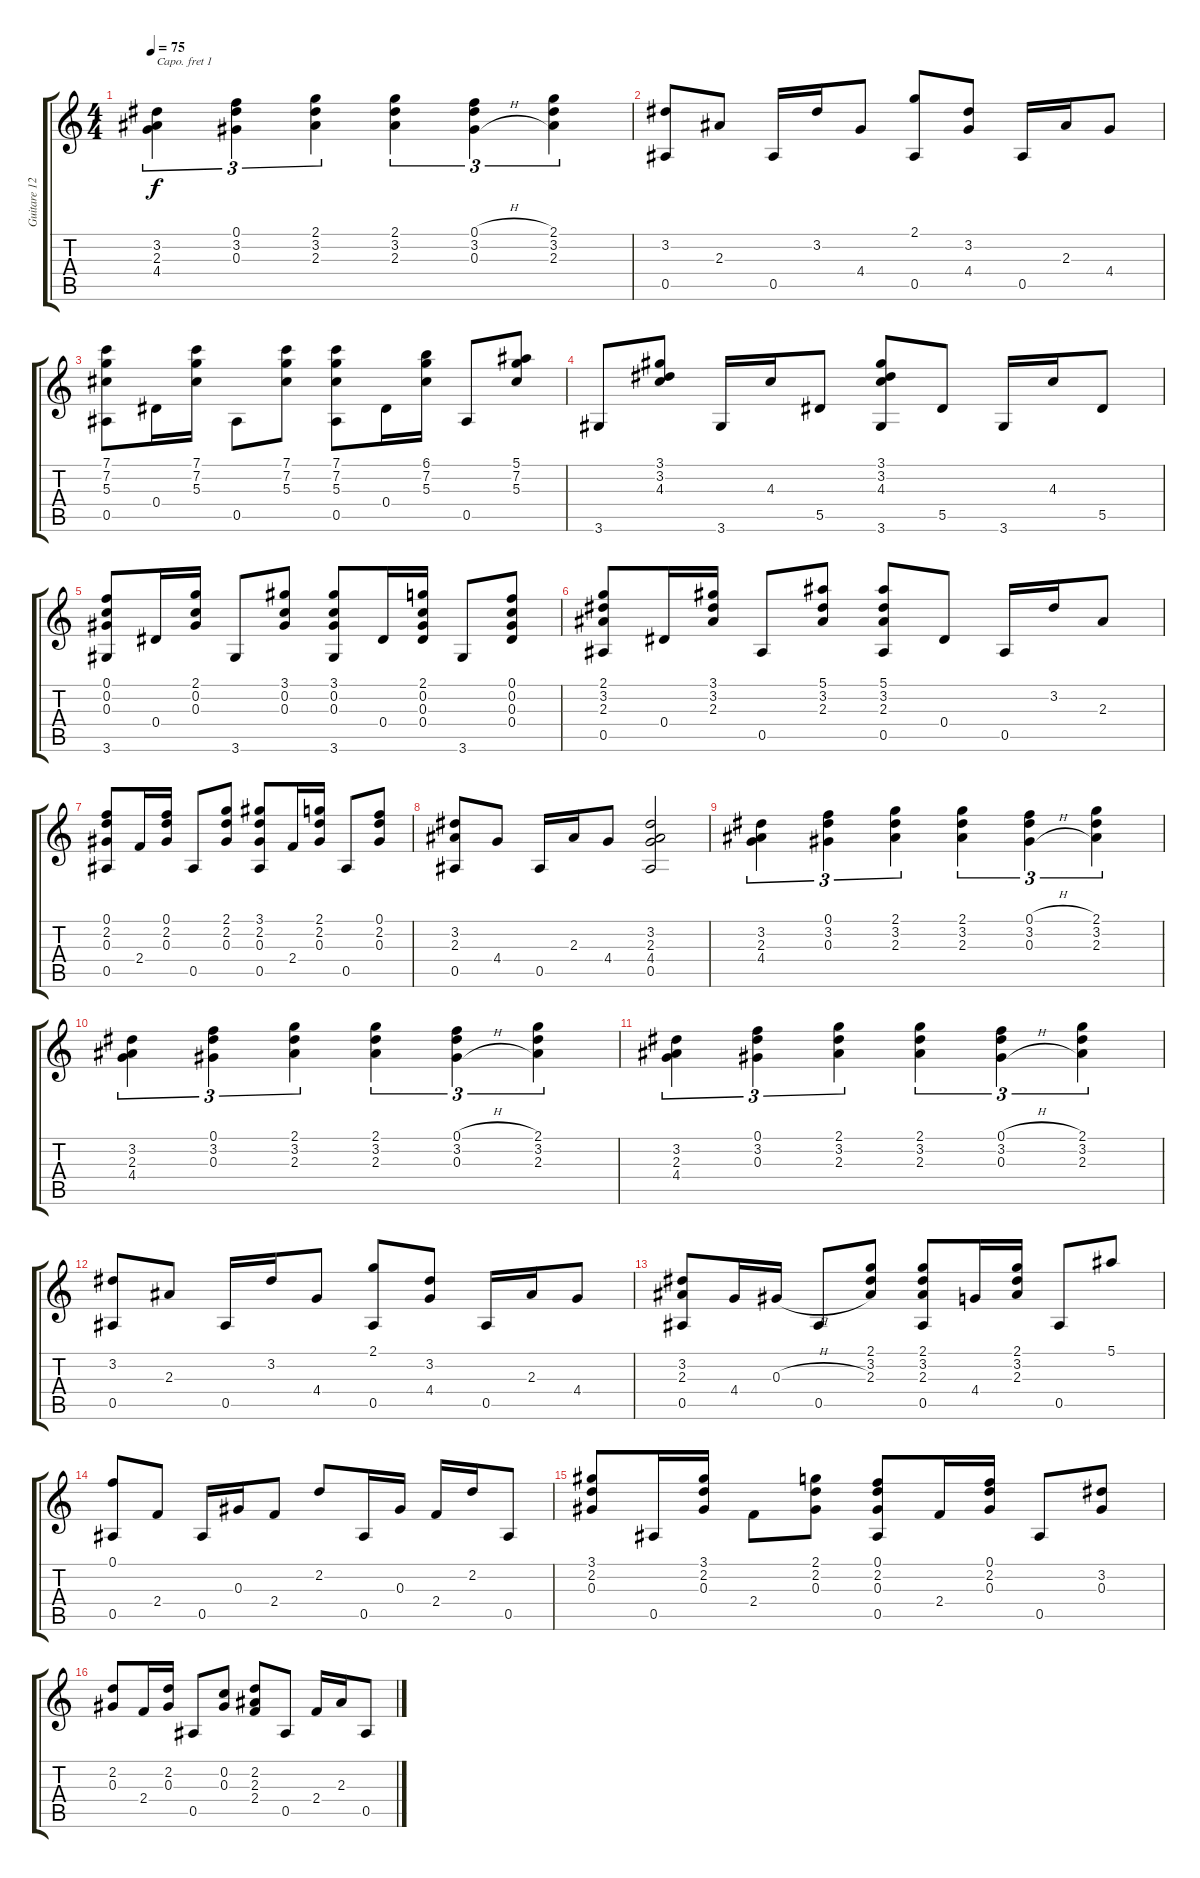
\track ("Guitare 12 cordes" "Guitare 12") {instrument acousticguitarnylon}
\staff {score tabs}
\capo 1
\tuning (E4 B3 G3 D3 A2 E2) {hide}
\ts (4 4)
\tempo 75
\clef g2
\ks c
(3.2 2.3 4.4).4{tu (3 2) dy f} (0.1 3.2 0.3).4{tu (3 2)} (2.1 3.2 2.3).4{tu (3 2)} (2.1 3.2 2.3).4{tu (3 2)} (0.1{h} 3.2{h} 0.3{h}).4{tu (3 2)} (2.1 3.2 2.3).4{tu (3 2)} |
(3.2 0.5).8 2.3.8 0.5.16 3.2.16 4.4.8 (2.1 0.5).8 (3.2 4.4).8 0.5.16 2.3.16 4.4.8 |
(7.1 7.2 5.3 0.5).8 0.4.16 (7.1 7.2 5.3).16 0.5.8 (7.1 7.2 5.3).8 (7.1 7.2 5.3 0.5).8 0.4.16 (6.1 7.2 5.3).16 0.5.8 (5.1 7.2 5.3).8 |
3.6.8 (3.1 3.2 4.3).8 3.6.16 4.3.16 5.5.8 (3.1 3.2 4.3 3.6).8 5.5.8 3.6.16 4.3.16 5.5.8 |
(0.1 0.2 0.3 3.6).8 0.4.16 (2.1 0.2 0.3).16 3.6.8 (3.1 0.2 0.3).8 (3.1 0.2 0.3 3.6).8 0.4.16 (2.1 0.2 0.3 0.4).16 3.6.8 (0.1 0.2 0.3 0.4).8 |
(2.1 3.2 2.3 0.5).8 0.4.16 (3.1 3.2 2.3).16 0.5.8 (5.1 3.2 2.3).8 (5.1 3.2 2.3 0.5).8 0.4.8 0.5.16 3.2.16 2.3.8 |
(0.1 2.2 0.3 0.5).8 2.4.16 (0.1 2.2 0.3).16 0.5.8 (2.1 2.2 0.3).8 (3.1 2.2 0.3 0.5).8 2.4.16 (2.1 2.2 0.3).16 0.5.8 (0.1 2.2 0.3).8 |
(3.2 2.3 0.5).8 4.4.8 0.5.16 2.3.16 4.4.8 (3.2 2.3 4.4 0.5).2 |
(3.2 2.3 4.4).4{tu (3 2)} (0.1 3.2 0.3).4{tu (3 2)} (2.1 3.2 2.3).4{tu (3 2)} (2.1 3.2 2.3).4{tu (3 2)} (0.1{h} 3.2{h} 0.3{h}).4{tu (3 2)} (2.1 3.2 2.3).4{tu (3 2)} |
(3.2 2.3 4.4).4{tu (3 2)} (0.1 3.2 0.3).4{tu (3 2)} (2.1 3.2 2.3).4{tu (3 2)} (2.1 3.2 2.3).4{tu (3 2)} (0.1{h} 3.2{h} 0.3{h}).4{tu (3 2)} (2.1 3.2 2.3).4{tu (3 2)} |
(3.2 2.3 4.4).4{tu (3 2)} (0.1 3.2 0.3).4{tu (3 2)} (2.1 3.2 2.3).4{tu (3 2)} (2.1 3.2 2.3).4{tu (3 2)} (0.1{h} 3.2{h} 0.3{h}).4{tu (3 2)} (2.1 3.2 2.3).4{tu (3 2)} |
(3.2 0.5).8 2.3.8 0.5.16 3.2.16 4.4.8 (2.1 0.5).8 (3.2 4.4).8 0.5.16 2.3.16 4.4.8 |
(3.2 2.3 0.5).8 4.4.16 0.3{h}.16 0.5.8 (2.1 3.2 2.3).8 (2.1 3.2 2.3 0.5).8 4.4.16 (2.1 3.2 2.3).16 0.5.8 5.1.8 |
(0.1 0.5).8 2.4.8 0.5.16 0.3.16 2.4.8 2.2.8 0.5.16 0.3.16 2.4.16 2.2.16 0.5.8 |
(3.1 2.2 0.3).8 0.5.16 (3.1 2.2 0.3).16 2.4.8 (2.1 2.2 0.3).8 (0.1 2.2 0.3 0.5).8 2.4.16 (0.1 2.2 0.3).16 0.5.8 (3.2 0.3).8 |
(2.2 0.3).8 2.4.16 (2.2 0.3).16 0.5.8 (0.2 0.3).8 (2.2 2.3 2.4).8 0.5.8 2.4.16 2.3.16 0.5.8
